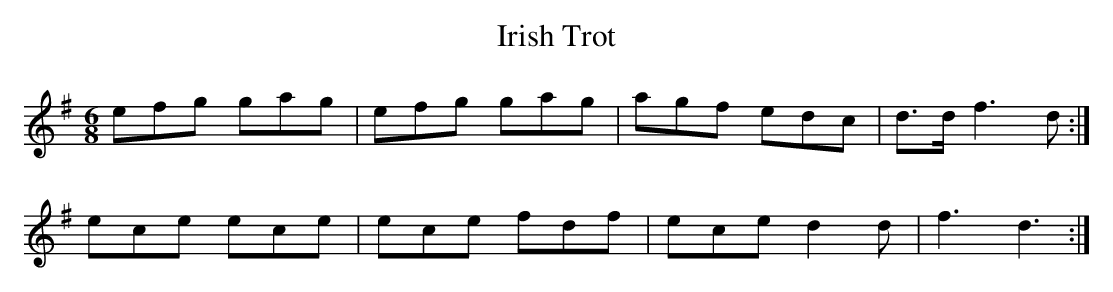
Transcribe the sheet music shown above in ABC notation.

X:1
T:Irish Trot
M:6/8
L:1/8
K:G
efg gag|efg gag|agf edc|d>d f3 d:|
ece ece|ece fdf|ece d2d|f3d3:|
